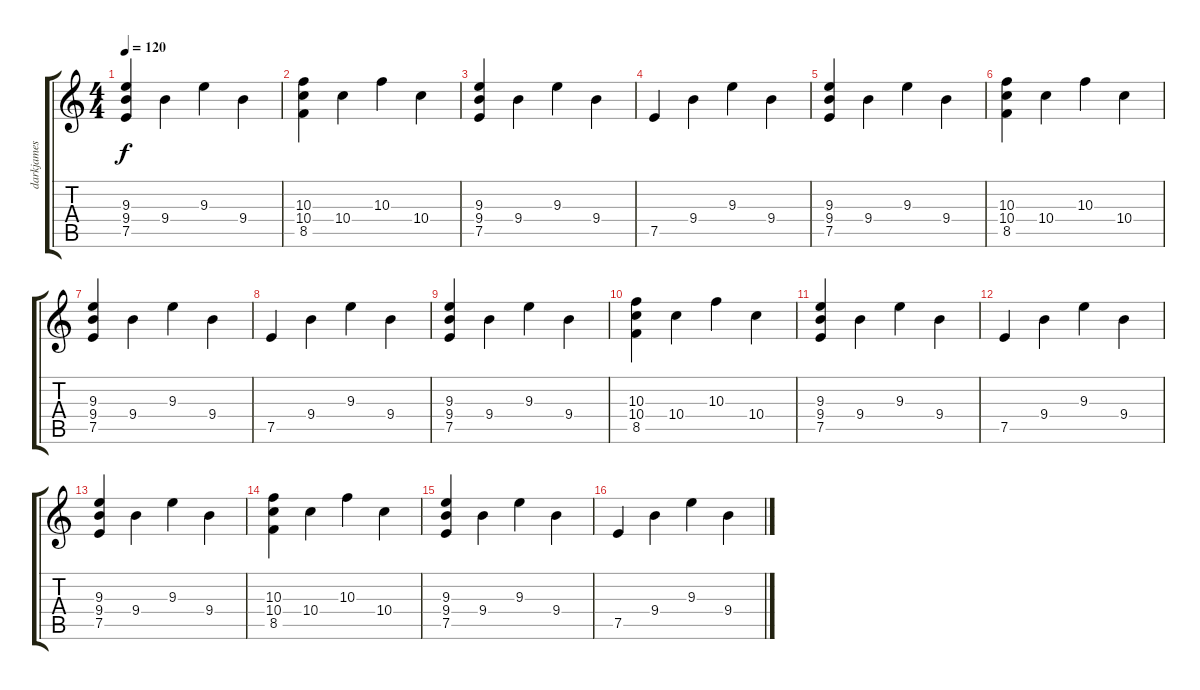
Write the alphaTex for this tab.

\track ("darkjames Guitarra Acustica " "darkjames ") {instrument acousticguitarnylon}
\staff {score tabs}
\tuning (E4 B3 G3 D3 A2 E2) {hide}
\ts (4 4)
\tempo 120
\clef g2
\ks c
(9.3 9.4 7.5).4{dy f} 9.4.4 9.3.4 9.4.4 |
(10.3 10.4 8.5).4 10.4.4 10.3.4 10.4.4 |
(9.3 9.4 7.5).4 9.4.4 9.3.4 9.4.4 |
7.5.4 9.4.4 9.3.4 9.4.4 |
(9.3 9.4 7.5).4 9.4.4 9.3.4 9.4.4 |
(10.3 10.4 8.5).4 10.4.4 10.3.4 10.4.4 |
(9.3 9.4 7.5).4 9.4.4 9.3.4 9.4.4 |
7.5.4 9.4.4 9.3.4 9.4.4 |
(9.3 9.4 7.5).4 9.4.4 9.3.4 9.4.4 |
(10.3 10.4 8.5).4 10.4.4 10.3.4 10.4.4 |
(9.3 9.4 7.5).4 9.4.4 9.3.4 9.4.4 |
7.5.4 9.4.4 9.3.4 9.4.4 |
(9.3 9.4 7.5).4 9.4.4 9.3.4 9.4.4 |
(10.3 10.4 8.5).4 10.4.4 10.3.4 10.4.4 |
(9.3 9.4 7.5).4 9.4.4 9.3.4 9.4.4 |
7.5.4 9.4.4 9.3.4 9.4.4
